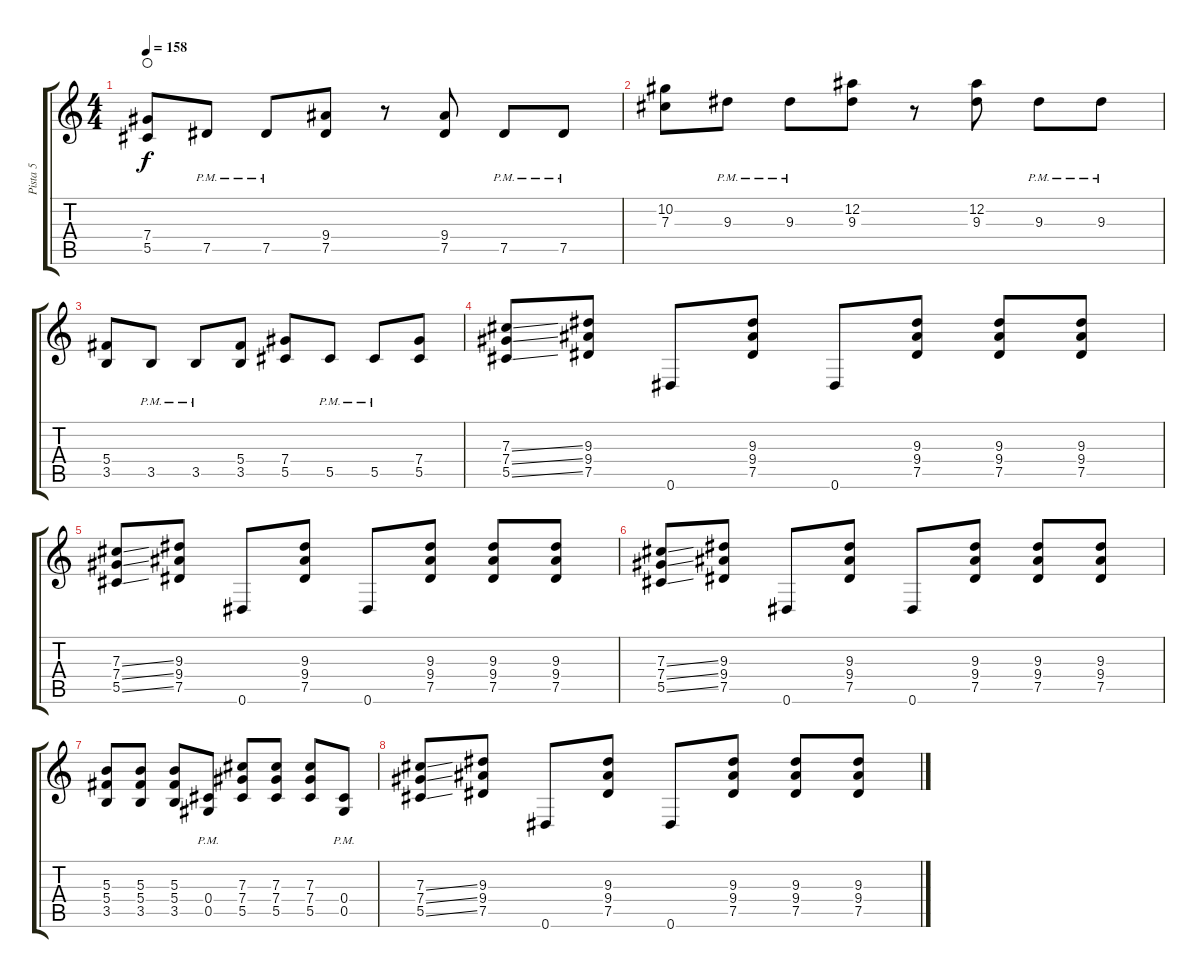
\track ("Pista 5" "Pista 5") {instrument overdrivenguitar}
\staff {score tabs}
\tuning (Eb4 Bb3 Gb3 Db3 Ab2 Eb2) {hide}
\ts (4 4)
\tempo 158
\clef g2
\ks c
(7.4 5.5).8{dy f waho} 7.5{pm}.8 7.5{pm}.8 (9.4 7.5).8 r.8 (9.4 7.5).8 7.5{pm}.8 7.5{pm}.8 |
(10.2 7.3).8 9.3{pm}.8 9.3{pm}.8 (12.2 9.3).8 r.8 (12.2 9.3).8 9.3{pm}.8 9.3{pm}.8 |
(5.4 3.5).8 3.5{pm}.8 3.5{pm}.8 (5.4 3.5).8 (7.4 5.5).8 5.5{pm}.8 5.5{pm}.8 (7.4 5.5).8 |
(7.3{ss} 7.4{ss} 5.5{ss}).8{instrument overdrivenguitar} (9.3 9.4 7.5).8 0.6.8 (9.3 9.4 7.5).8 0.6.8 (9.3 9.4 7.5).8 (9.3 9.4 7.5).8 (9.3 9.4 7.5).8 |
(7.3{ss} 7.4{ss} 5.5{ss}).8 (9.3 9.4 7.5).8 0.6.8 (9.3 9.4 7.5).8 0.6.8 (9.3 9.4 7.5).8 (9.3 9.4 7.5).8 (9.3 9.4 7.5).8 |
(7.3{ss} 7.4{ss} 5.5{ss}).8 (9.3 9.4 7.5).8 0.6.8 (9.3 9.4 7.5).8 0.6.8 (9.3 9.4 7.5).8 (9.3 9.4 7.5).8 (9.3 9.4 7.5).8 |
(5.3 5.4 3.5).8 (5.3 5.4 3.5).8 (5.3 5.4 3.5).8 (0.4{pm} 0.5{pm}).8 (7.3 7.4 5.5).8 (7.3 7.4 5.5).8 (7.3 7.4 5.5).8 (0.4{pm} 0.5{pm}).8 |
(7.3{ss} 7.4{ss} 5.5{ss}).8 (9.3 9.4 7.5).8 0.6.8 (9.3 9.4 7.5).8 0.6.8 (9.3 9.4 7.5).8 (9.3 9.4 7.5).8 (9.3 9.4 7.5).8
